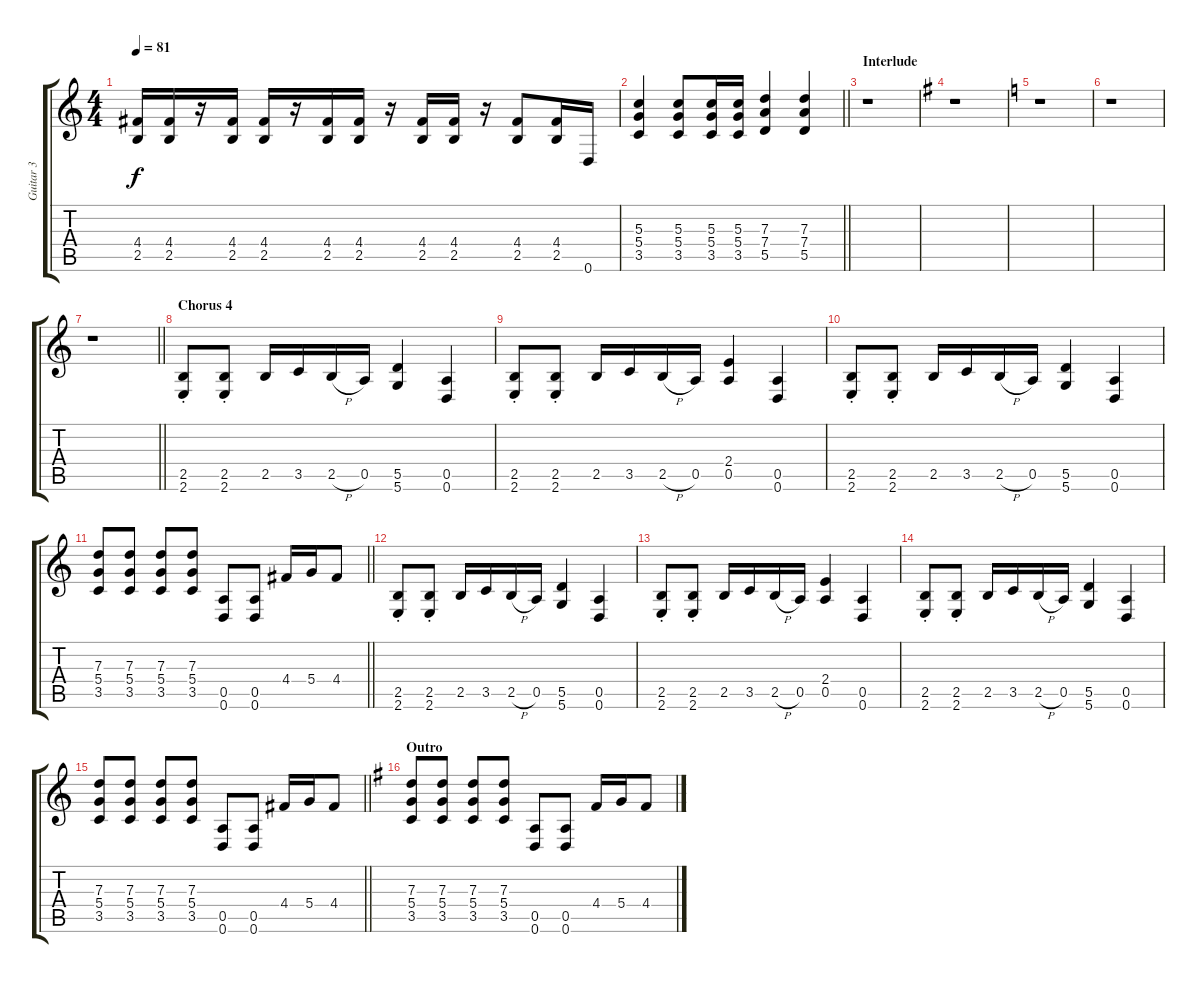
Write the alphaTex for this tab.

\track ("Guitar 3" "Guitar 3") {instrument distortionguitar}
\staff {score tabs}
\tuning (E4 B3 G3 D3 A2 D2) {hide}
\ts (4 4)
\tempo 81
\clef g2
\ks c
(4.4 2.5).16{dy f} (4.4 2.5).16 r.16 (4.4 2.5).16 (4.4 2.5).16 r.16 (4.4 2.5).16 (4.4 2.5).16 r.16 (4.4 2.5).16 (4.4 2.5).16 r.16 (4.4 2.5).8 (4.4 2.5).16 0.6.16 |
\barLineRight lightlight
(5.3 5.4 3.5).4 (5.3 5.4 3.5).8 (5.3 5.4 3.5).16 (5.3 5.4 3.5).16 (7.3 7.4 5.5).4 (7.3 7.4 5.5).4 |
\section ("" "Interlude")
r.1 |
\ks g
r.1 |
\ks c
r.1 |
r.1 |
\barLineRight lightlight
r.1 |
\section ("" "Chorus 4")
(2.5{st} 2.6{st}).8 (2.5{st} 2.6{st}).8 2.5.16 3.5.16 2.5{h}.16 0.5.16 (5.5 5.6).4 (0.5 0.6).4 |
(2.5{st} 2.6{st}).8 (2.5{st} 2.6{st}).8 2.5.16 3.5.16 2.5{h}.16 0.5.16 (2.4 0.5).4 (0.5 0.6).4 |
(2.5{st} 2.6{st}).8 (2.5{st} 2.6{st}).8 2.5.16 3.5.16 2.5{h}.16 0.5.16 (5.5 5.6).4 (0.5 0.6).4 |
\barLineRight lightlight
(7.3 5.4 3.5).8 (7.3 5.4 3.5).8 (7.3 5.4 3.5).8 (7.3 5.4 3.5).8 (0.5 0.6).8 (0.5 0.6).8 4.4.16 5.4.16 4.4.8 |
(2.5{st} 2.6{st}).8 (2.5{st} 2.6{st}).8 2.5.16 3.5.16 2.5{h}.16 0.5.16 (5.5 5.6).4 (0.5 0.6).4 |
(2.5{st} 2.6{st}).8 (2.5{st} 2.6{st}).8 2.5.16 3.5.16 2.5{h}.16 0.5.16 (2.4 0.5).4 (0.5 0.6).4 |
(2.5{st} 2.6{st}).8 (2.5{st} 2.6{st}).8 2.5.16 3.5.16 2.5{h}.16 0.5.16 (5.5 5.6).4 (0.5 0.6).4 |
\barLineRight lightlight
(7.3 5.4 3.5).8 (7.3 5.4 3.5).8 (7.3 5.4 3.5).8 (7.3 5.4 3.5).8 (0.5 0.6).8 (0.5 0.6).8 4.4.16 5.4.16 4.4.8 |
\section ("" "Outro")
\ks g
(7.3 5.4 3.5).8 (7.3 5.4 3.5).8 (7.3 5.4 3.5).8 (7.3 5.4 3.5).8 (0.5 0.6).8 (0.5 0.6).8 4.4.16 5.4.16 4.4.8
